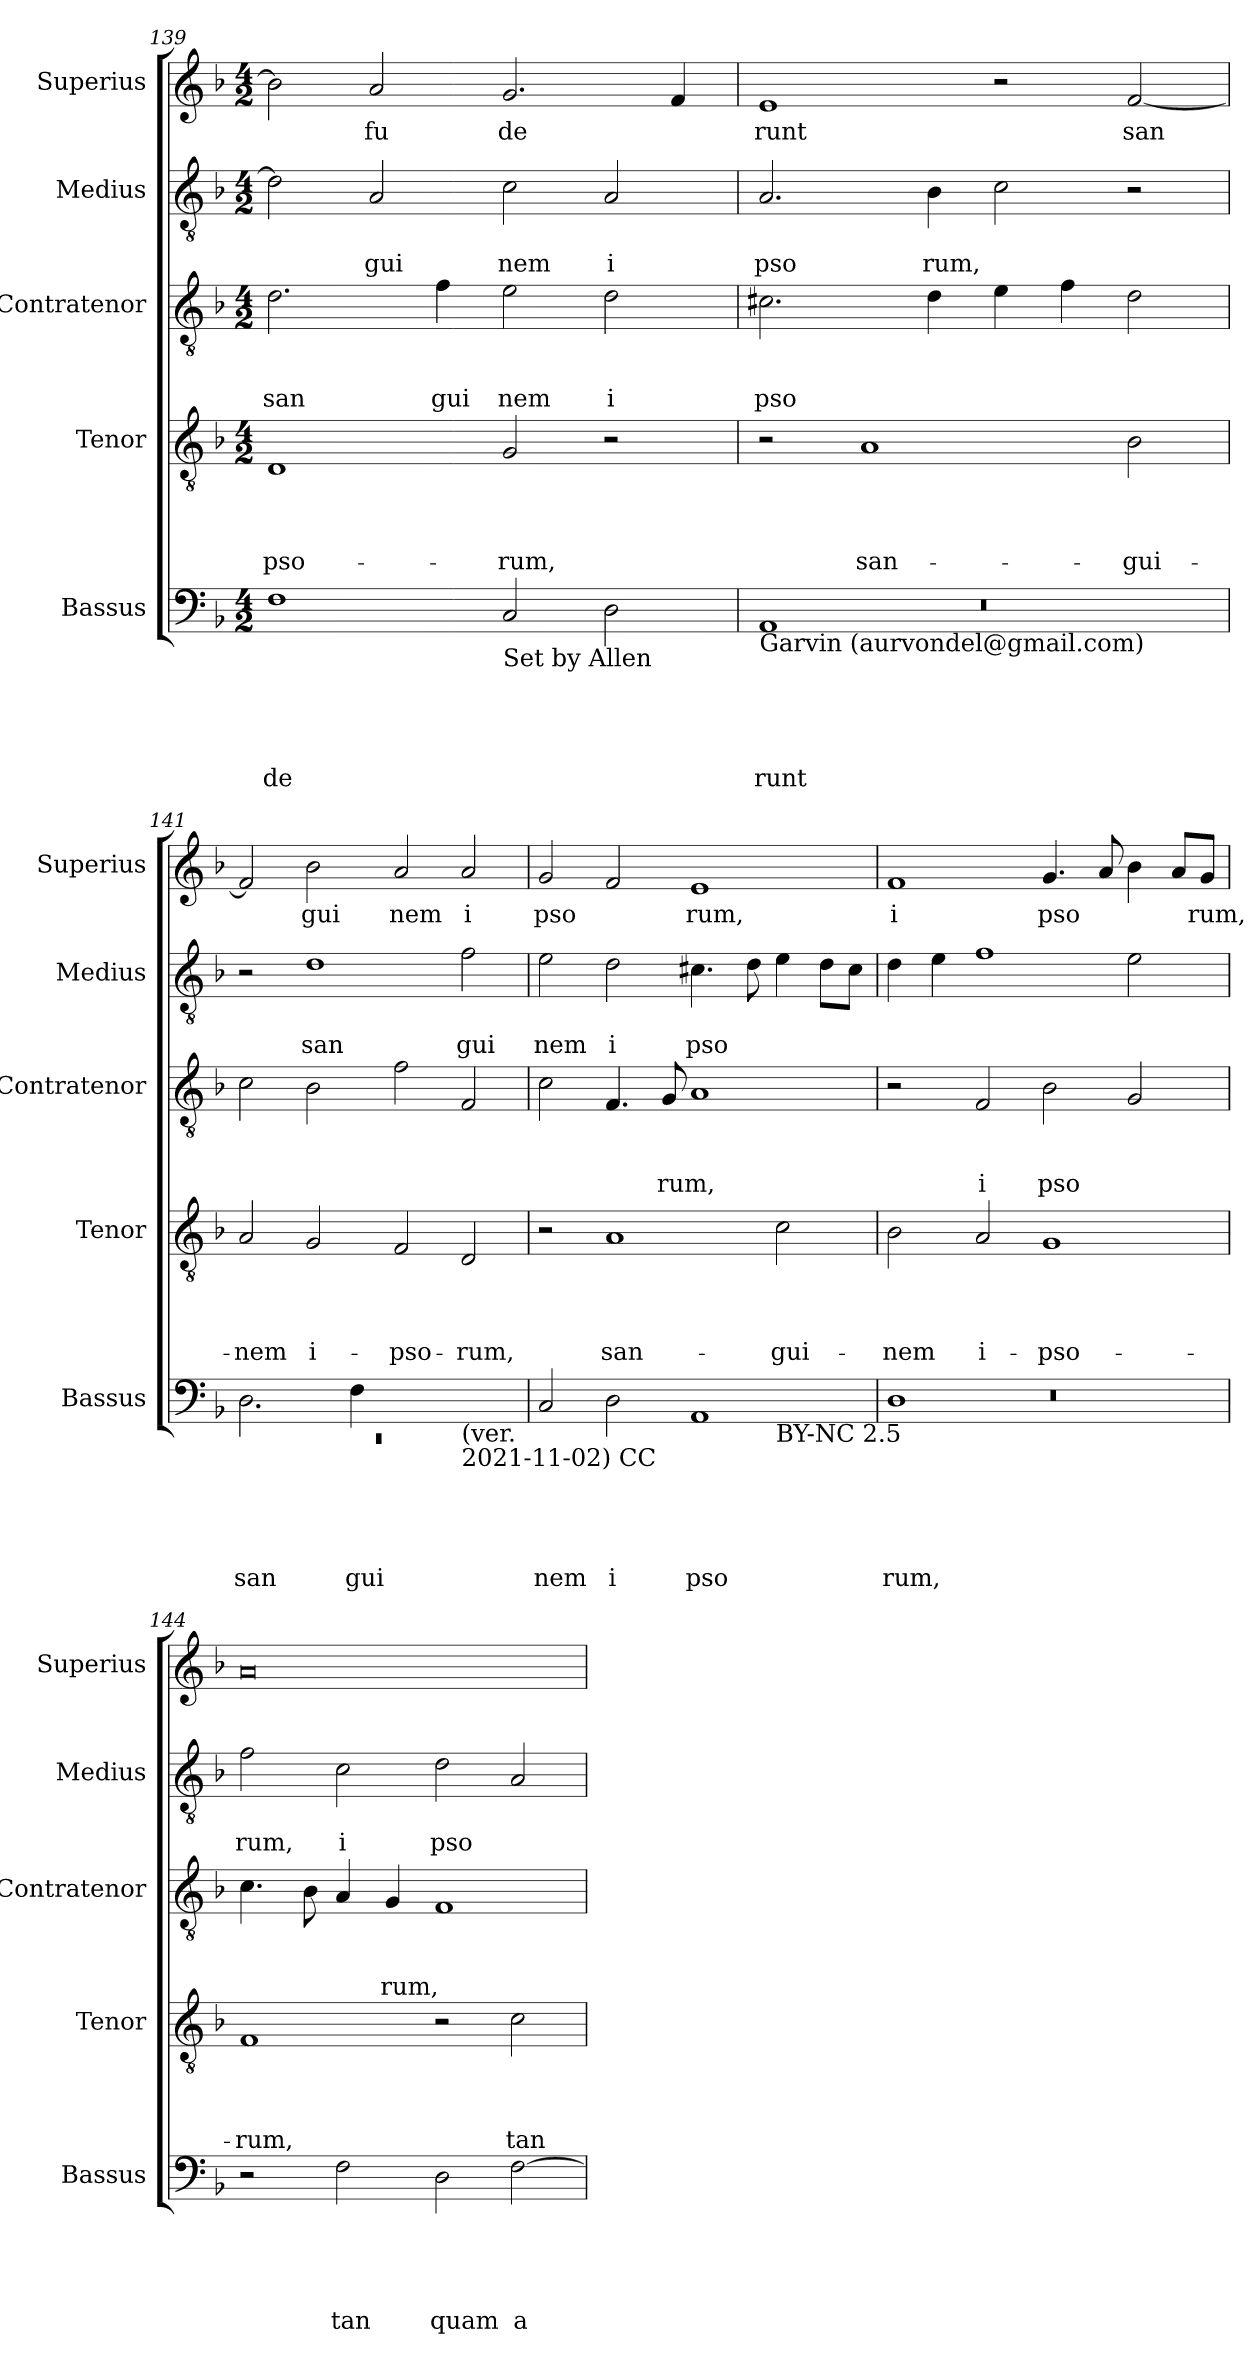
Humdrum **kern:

**kern	**text	**text	**text	**text	**text	**kern	**text	**text	**text	**text	**kern	**text	**text	**text	**kern	**text	**text	**kern	**text
*part5	*part5	*part5	*part5	*part5	*part5	*part4	*part4	*part4	*part4	*part4	*part3	*part3	*part3	*part3	*part2	*part2	*part2	*part1	*part1
*staff5	*staff5	*staff5	*staff5	*staff5	*staff5	*staff4	*staff4	*staff4	*staff4	*staff4	*staff3	*staff3	*staff3	*staff3	*staff2	*staff2	*staff2	*staff1	*staff1
*I"Bassus	*	*	*	*	*	*I"Tenor	*	*	*	*	*I"Contratenor	*	*	*	*I"Medius	*	*	*I"Superius	*
*I'Bassus	*	*	*	*	*	*I'Tenor	*	*	*	*	*I'Contratenor	*	*	*	*I'Medius	*	*	*I'Superius	*
*clefF4	*	*	*	*	*	*clefGv2	*	*	*	*	*clefGv2	*	*	*	*clefGv2	*	*	*clefG2	*
*k[b-]	*	*	*	*	*	*k[b-]	*	*	*	*	*k[b-]	*	*	*	*k[b-]	*	*	*k[b-]	*
*F:	*	*	*	*	*	*F:	*	*	*	*	*F:	*	*	*	*F:	*	*	*F:	*
*M4/2	*	*	*	*	*	*M4/2	*	*	*	*	*M4/2	*	*	*	*M4/2	*	*	*M4/2	*
=139	=139	=139	=139	=139	=139	=139	=139	=139	=139	=139	=139	=139	=139	=139	=139	=139	=139	=139	=139
!	!	!	!	!	!LO:LY:b	!	!	!	!	!LO:LY:b	!	!	!	!LO:LY:b	!	!	!	!	!
1F	.	.	.	.	de	1D	.	.	.	-pso-	2.d\	.	.	san	2d\]	.	.	2b-\]	.
!	!	!	!	!	!	!	!	!	!	!	!	!	!	!	!	!	!LO:LY:b	!	!LO:LY:b
.	.	.	.	.	.	.	.	.	.	.	.	.	.	.	2A/	.	gui	2a/	fu
!	!	!	!	!	!	!	!	!	!	!	!	!	!	!LO:LY:b	!	!	!	!	!
.	.	.	.	.	.	.	.	.	.	.	4f\	.	.	gui	.	.	.	.	.
!LO:TX:b:t=Set by Allen	!	!	!	!	!	!	!	!	!	!	!	!	!	!	!	!	!	!	!
!	!	!	!	!	!	!	!	!	!	!LO:LY:b	!	!	!	!LO:LY:b	!	!	!LO:LY:b	!	!LO:LY:b
2C/	.	.	.	.	.	2G/	.	.	.	-rum,	2e\	.	.	nem	2c\	.	nem	2.g/	de
!	!	!	!	!	!	!	!	!	!	!	!	!	!	!LO:LY:b	!	!	!LO:LY:b	!	!
2D\	.	.	.	.	.	2r	.	.	.	.	2d\	.	.	i	2A/	.	i	.	.
.	.	.	.	.	.	.	.	.	.	.	.	.	.	.	.	.	.	4f/	.
=140	=140	=140	=140	=140	=140	=140	=140	=140	=140	=140	=140	=140	=140	=140	=140	=140	=140	=140	=140
*^	*	*	*	*	*	*	*	*	*	*	*	*	*	*	*	*	*	*	*
*	*^	*	*	*	*	*	*	*	*	*	*	*	*	*	*	*	*	*	*	*
!LO:TX:b:t=Garvin (aurvondel@gmail.com)	!	!	!	!	!	!	!	!	!	!	!	!	!	!	!	!	!	!	!	!	!
!	!	!LO:N:vis=1	!	!	!	!	!LO:LY:b	!	!	!	!	!	!	!	!	!LO:LY:b	!	!	!LO:LY:b	!	!LO:LY:b
0ryy	1AA	0r	.	.	.	.	runt	2r	.	.	.	.	2.c#X\	.	.	pso	2.A/	.	pso	1e	runt
!	!	!	!	!	!	!	!	!	!	!	!	!LO:LY:b	!	!	!	!	!	!	!	!	!
.	.	.	.	.	.	.	.	1A	.	.	.	san-	.	.	.	.	.	.	.	.	.
!	!	!	!	!	!	!	!	!	!	!	!	!	!	!	!	!	!	!	!LO:LY:b	!	!
.	.	.	.	.	.	.	.	.	.	.	.	.	4d\	.	.	.	4B-\	.	rum,	.	.
.	1ryy	.	.	.	.	.	.	.	.	.	.	.	4e\	.	.	.	2c\	.	.	2r	.
.	.	.	.	.	.	.	.	.	.	.	.	.	4f\	.	.	.	.	.	.	.	.
!	!	!	!	!	!	!	!	!	!	!	!	!LO:LY:b	!	!	!	!	!	!	!	!	!LO:LY:b
.	.	.	.	.	.	.	.	2B-\	.	.	.	-gui-	2d\	.	.	.	2r	.	.	[<2f/	san
*	*v	*v	*	*	*	*	*	*	*	*	*	*	*	*	*	*	*	*	*	*	*
=141	=141	=141	=141	=141	=141	=141	=141	=141	=141	=141	=141	=141	=141	=141	=141	=141	=141	=141	=141	=141
!	!LO:N:vis=1	!	!	!	!	!LO:LY:b	!	!	!	!	!LO:LY:b	!	!	!	!	!	!	!	!	!
*^	*^	*	*	*	*	*	*	*	*	*	*	*	*	*	*	*	*	*	*	*
0ryy	0rEE	2.D\	1.ryy	.	.	.	.	san	2A/	.	.	.	-nem	2c\	.	.	.	2r	.	.	2f/]	.
!	!	!	!	!	!	!	!	!	!	!	!	!	!LO:LY:b	!	!	!	!	!	!	!LO:LY:b	!	!LO:LY:b
.	.	.	.	.	.	.	.	.	2G/	.	.	.	i-	2B-\	.	.	.	1d	.	san	2b-\	gui
!	!	!	!	!	!	!	!	!LO:LY:b	!	!	!	!	!	!	!	!	!	!	!	!	!	!
.	.	4F\	.	.	.	.	.	gui	.	.	.	.	.	.	.	.	.	.	.	.	.	.
!	!	!	!	!	!	!	!	!	!	!	!	!	!LO:LY:b	!	!	!	!	!	!	!	!	!LO:LY:b
.	.	1ryy	.	.	.	.	.	.	2F/	.	.	.	-pso-	2f\	.	.	.	.	.	.	2a/	nem
!	!	!	!LO:TX:b:t=(ver.	!	!	!	!	!	!	!	!	!	!	!	!	!	!	!	!	!	!	!
!	!	!	!LO:TX:b:t=2021-11-02) CC	!	!	!	!	!	!	!	!	!	!	!	!	!	!	!	!	!	!	!
!	!	!	!	!	!	!	!	!	!	!	!	!	!LO:LY:b	!	!	!	!	!	!	!LO:LY:b	!	!LO:LY:b
.	.	.	2ryy	.	.	.	.	.	2D/	.	.	.	-rum,	2F/	.	.	.	2f\	.	gui	2a/	i
=142	=142	=142	=142	=142	=142	=142	=142	=142	=142	=142	=142	=142	=142	=142	=142	=142	=142	=142	=142	=142	=142	=142
!	!	!	!	!	!	!	!	!LO:LY:b	!	!	!	!	!	!	!	!	!	!	!	!LO:LY:b	!	!LO:LY:b
*	*v	*v	*v	*	*	*	*	*	*	*	*	*	*	*	*	*	*	*	*	*	*	*
2C/	1.ryy	.	.	.	.	nem	2r	.	.	.	.	2c\	.	.	.	2e\	.	nem	2g/	pso
!	!	!	!	!	!	!LO:LY:b	!	!	!	!	!LO:LY:b	!	!	!	!	!	!	!LO:LY:b	!	!
2D\	.	.	.	.	.	i	1A	.	.	.	san-	4.F/	.	.	.	2d\	.	i	2f/	.
!	!	!	!	!	!	!	!	!	!	!	!	!	!	!	!LO:LY:b	!	!	!	!	!
.	.	.	.	.	.	.	.	.	.	.	.	8G/	.	.	rum,	.	.	.	.	.
!	!	!	!	!	!	!LO:LY:b	!	!	!	!	!	!	!	!	!	!	!	!LO:LY:b	!	!LO:LY:b
1AA	.	.	.	.	.	pso	.	.	.	.	.	1A	.	.	.	4.c#X\	.	pso	1e	rum,
.	.	.	.	.	.	.	.	.	.	.	.	.	.	.	.	8d\	.	.	.	.
!	!LO:TX:b:t=BY-NC 2.5	!	!	!	!	!	!	!	!	!	!	!	!	!	!	!	!	!	!	!
!	!	!	!	!	!	!	!	!	!	!	!LO:LY:b	!	!	!	!	!	!	!	!	!
.	2ryy	.	.	.	.	.	2c\	.	.	.	-gui-	.	.	.	.	4e\	.	.	.	.
.	.	.	.	.	.	.	.	.	.	.	.	.	.	.	.	8d\L	.	.	.	.
.	.	.	.	.	.	.	.	.	.	.	.	.	.	.	.	8c#\J	.	.	.	.
=143	=143	=143	=143	=143	=143	=143	=143	=143	=143	=143	=143	=143	=143	=143	=143	=143	=143	=143	=143	=143
*	*^	*	*	*	*	*	*	*	*	*	*	*	*	*	*	*	*	*	*	*
!	!	!LO:N:vis=1	!	!	!	!	!LO:LY:b	!	!	!	!	!LO:LY:b	!	!	!	!	!	!	!	!	!LO:LY:b
0ryy	1D	0r	.	.	.	.	rum,	2B-\	.	.	.	-nem	2r	.	.	.	4d\	.	.	1f	i
.	.	.	.	.	.	.	.	.	.	.	.	.	.	.	.	.	4e\	.	.	.	.
!	!	!	!	!	!	!	!	!	!	!	!	!LO:LY:b	!	!	!	!LO:LY:b	!	!	!	!	!
.	.	.	.	.	.	.	.	2A/	.	.	.	i-	2F/	.	.	i	1f	.	.	.	.
!	!	!	!	!	!	!	!	!	!	!	!	!LO:LY:b	!	!	!	!LO:LY:b	!	!	!	!	!LO:LY:b
.	1ryy	.	.	.	.	.	.	1G	.	.	.	-pso-	2B-\	.	.	pso	.	.	.	4.g/	pso
.	.	.	.	.	.	.	.	.	.	.	.	.	.	.	.	.	.	.	.	8a/	.
.	.	.	.	.	.	.	.	.	.	.	.	.	2G/	.	.	.	2e\	.	.	4b-\	.
.	.	.	.	.	.	.	.	.	.	.	.	.	.	.	.	.	.	.	.	8a/L	.
!	!	!	!	!	!	!	!	!	!	!	!	!	!	!	!	!	!	!	!	!	!LO:LY:b
.	.	.	.	.	.	.	.	.	.	.	.	.	.	.	.	.	.	.	.	8g/J	rum,
*v	*v	*v	*	*	*	*	*	*	*	*	*	*	*	*	*	*	*	*	*	*	*
=144	=144	=144	=144	=144	=144	=144	=144	=144	=144	=144	=144	=144	=144	=144	=144	=144	=144	=144	=144
!	!	!	!	!	!	!	!	!	!	!LO:LY:b	!	!	!	!	!	!	!LO:LY:b	!	!
2r	.	.	.	.	.	1F	.	.	.	-rum,	4.c\	.	.	.	2f\	.	rum,	0a	.
.	.	.	.	.	.	.	.	.	.	.	8B-\	.	.	.	.	.	.	.	.
!	!	!	!	!	!LO:LY:b	!	!	!	!	!	!	!	!	!	!	!	!LO:LY:b	!	!
2F\	.	.	.	.	tan	.	.	.	.	.	4A/	.	.	.	2c\	.	i	.	.
!	!	!	!	!	!	!	!	!	!	!	!	!	!	!LO:LY:b	!	!	!	!	!
.	.	.	.	.	.	.	.	.	.	.	4G/	.	.	rum,	.	.	.	.	.
!	!	!	!	!	!LO:LY:b	!	!	!	!	!	!	!	!	!	!	!	!LO:LY:b	!	!
2D\	.	.	.	.	quam	2r	.	.	.	.	1F	.	.	.	2d\	.	pso	.	.
!	!	!	!	!	!LO:LY:b	!	!	!	!	!LO:LY:b	!	!	!	!	!	!	!	!	!
[>2F\	.	.	.	.	a	2c\	.	.	.	tan-	.	.	.	.	2A/	.	.	.	.
=	=	=	=	=	=	=	=	=	=	=	=	=	=	=	=	=	=	=	=
*-	*-	*-	*-	*-	*-	*-	*-	*-	*-	*-	*-	*-	*-	*-	*-	*-	*-	*-	*-
